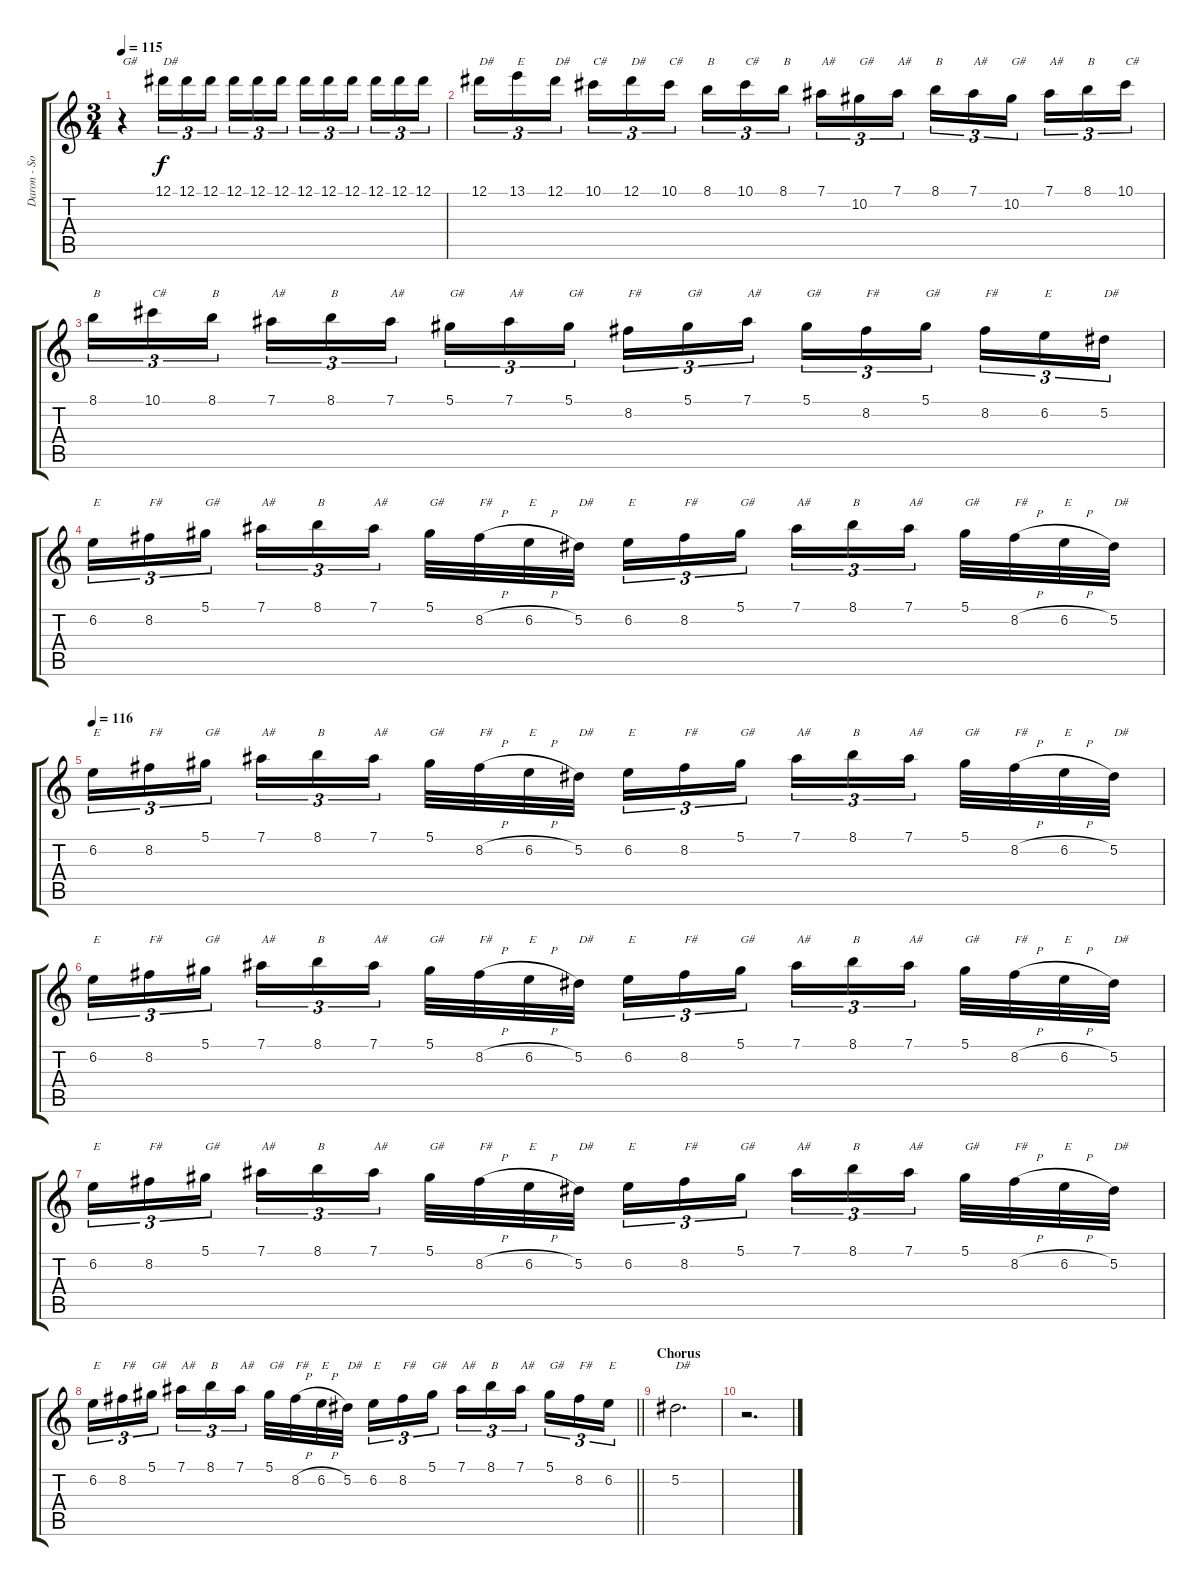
\track ("Daron - Solo Guitar 3" "Daron - So") {instrument electricguitarclean}
\staff {score tabs}
\tuning (Eb4 Bb3 Gb3 Db3 Ab2 Db2) {hide}
\ts (3 4)
\tempo 115
\clef g2
\ks c
r.4{txt "G#" dy f} 12.1.16{tu (3 2) txt "D#"} 12.1.16{tu (3 2)} 12.1.16{tu (3 2) beam splitsecondary} 12.1.16{tu (3 2)} 12.1.16{tu (3 2)} 12.1.16{tu (3 2)} 12.1.16{tu (3 2)} 12.1.16{tu (3 2)} 12.1.16{tu (3 2) beam splitsecondary} 12.1.16{tu (3 2)} 12.1.16{tu (3 2)} 12.1.16{tu (3 2)} |
12.1.16{tu (3 2) txt "D#"} 13.1.16{tu (3 2) txt "E"} 12.1.16{tu (3 2) txt "D#" beam splitsecondary} 10.1.16{tu (3 2) txt "C#"} 12.1.16{tu (3 2) txt "D#"} 10.1.16{tu (3 2) txt "C#"} 8.1.16{tu (3 2) txt "B"} 10.1.16{tu (3 2) txt "C#"} 8.1.16{tu (3 2) txt "B" beam splitsecondary} 7.1.16{tu (3 2) txt "A#"} 10.2.16{tu (3 2) txt "G#"} 7.1.16{tu (3 2) txt "A#"} 8.1.16{tu (3 2) txt "B"} 7.1.16{tu (3 2) txt "A#"} 10.2.16{tu (3 2) txt "G#" beam splitsecondary} 7.1.16{tu (3 2) txt "A#"} 8.1.16{tu (3 2) txt "B"} 10.1.16{tu (3 2) txt "C#"} |
8.1.16{tu (3 2) txt "B"} 10.1.16{tu (3 2) txt "C#"} 8.1.16{tu (3 2) txt "B" beam splitsecondary} 7.1.16{tu (3 2) txt "A#"} 8.1.16{tu (3 2) txt "B"} 7.1.16{tu (3 2) txt "A#"} 5.1.16{tu (3 2) txt "G#"} 7.1.16{tu (3 2) txt "A#"} 5.1.16{tu (3 2) txt "G#" beam splitsecondary} 8.2.16{tu (3 2) txt "F#"} 5.1.16{tu (3 2) txt "G#"} 7.1.16{tu (3 2) txt "A#"} 5.1.16{tu (3 2) txt "G#"} 8.2.16{tu (3 2) txt "F#"} 5.1.16{tu (3 2) txt "G#" beam splitsecondary} 8.2.16{tu (3 2) txt "F#"} 6.2.16{tu (3 2) txt "E"} 5.2.16{tu (3 2) txt "D#"} |
6.2.16{tu (3 2) txt "E"} 8.2.16{tu (3 2) txt "F#"} 5.1.16{tu (3 2) txt "G#" beam splitsecondary} 7.1.16{tu (3 2) txt "A#"} 8.1.16{tu (3 2) txt "B"} 7.1.16{tu (3 2) txt "A#"} 5.1.32{txt "G#"} 8.2{h}.32{txt "F#"} 6.2{h}.32{txt "E"} 5.2.32{txt "D#" beam splitsecondary} 6.2.16{tu (3 2) txt "E"} 8.2.16{tu (3 2) txt "F#"} 5.1.16{tu (3 2) txt "G#"} 7.1.16{tu (3 2) txt "A#"} 8.1.16{tu (3 2) txt "B"} 7.1.16{tu (3 2) txt "A#" beam splitsecondary} 5.1.32{txt "G#"} 8.2{h}.32{txt "F#"} 6.2{h}.32{txt "E"} 5.2.32{txt "D#"} |
\tempo 116
6.2.16{tu (3 2) txt "E"} 8.2.16{tu (3 2) txt "F#"} 5.1.16{tu (3 2) txt "G#" beam splitsecondary} 7.1.16{tu (3 2) txt "A#"} 8.1.16{tu (3 2) txt "B"} 7.1.16{tu (3 2) txt "A#"} 5.1.32{txt "G#"} 8.2{h}.32{txt "F#"} 6.2{h}.32{txt "E"} 5.2.32{txt "D#" beam splitsecondary} 6.2.16{tu (3 2) txt "E"} 8.2.16{tu (3 2) txt "F#"} 5.1.16{tu (3 2) txt "G#"} 7.1.16{tu (3 2) txt "A#"} 8.1.16{tu (3 2) txt "B"} 7.1.16{tu (3 2) txt "A#" beam splitsecondary} 5.1.32{txt "G#"} 8.2{h}.32{txt "F#"} 6.2{h}.32{txt "E"} 5.2.32{txt "D#"} |
6.2.16{tu (3 2) txt "E"} 8.2.16{tu (3 2) txt "F#"} 5.1.16{tu (3 2) txt "G#" beam splitsecondary} 7.1.16{tu (3 2) txt "A#"} 8.1.16{tu (3 2) txt "B"} 7.1.16{tu (3 2) txt "A#"} 5.1.32{txt "G#"} 8.2{h}.32{txt "F#"} 6.2{h}.32{txt "E"} 5.2.32{txt "D#" beam splitsecondary} 6.2.16{tu (3 2) txt "E"} 8.2.16{tu (3 2) txt "F#"} 5.1.16{tu (3 2) txt "G#"} 7.1.16{tu (3 2) txt "A#"} 8.1.16{tu (3 2) txt "B"} 7.1.16{tu (3 2) txt "A#" beam splitsecondary} 5.1.32{txt "G#"} 8.2{h}.32{txt "F#"} 6.2{h}.32{txt "E"} 5.2.32{txt "D#"} |
6.2.16{tu (3 2) txt "E"} 8.2.16{tu (3 2) txt "F#"} 5.1.16{tu (3 2) txt "G#" beam splitsecondary} 7.1.16{tu (3 2) txt "A#"} 8.1.16{tu (3 2) txt "B"} 7.1.16{tu (3 2) txt "A#"} 5.1.32{txt "G#"} 8.2{h}.32{txt "F#"} 6.2{h}.32{txt "E"} 5.2.32{txt "D#" beam splitsecondary} 6.2.16{tu (3 2) txt "E"} 8.2.16{tu (3 2) txt "F#"} 5.1.16{tu (3 2) txt "G#"} 7.1.16{tu (3 2) txt "A#"} 8.1.16{tu (3 2) txt "B"} 7.1.16{tu (3 2) txt "A#" beam splitsecondary} 5.1.32{txt "G#"} 8.2{h}.32{txt "F#"} 6.2{h}.32{txt "E"} 5.2.32{txt "D#"} |
\barLineRight lightlight
6.2.16{tu (3 2) txt "E"} 8.2.16{tu (3 2) txt "F#"} 5.1.16{tu (3 2) txt "G#" beam splitsecondary} 7.1.16{tu (3 2) txt "A#"} 8.1.16{tu (3 2) txt "B"} 7.1.16{tu (3 2) txt "A#"} 5.1.32{txt "G#"} 8.2{h}.32{txt "F#"} 6.2{h}.32{txt "E"} 5.2.32{txt "D#" beam splitsecondary} 6.2.16{tu (3 2) txt "E"} 8.2.16{tu (3 2) txt "F#"} 5.1.16{tu (3 2) txt "G#"} 7.1.16{tu (3 2) txt "A#"} 8.1.16{tu (3 2) txt "B"} 7.1.16{tu (3 2) txt "A#" beam splitsecondary} 5.1.16{tu (3 2) txt "G#"} 8.2.16{tu (3 2) txt "F#"} 6.2.16{tu (3 2) txt "E"} |
\section ("" "Chorus")
5.2.2{d txt "D#"} |
r.2{d}
